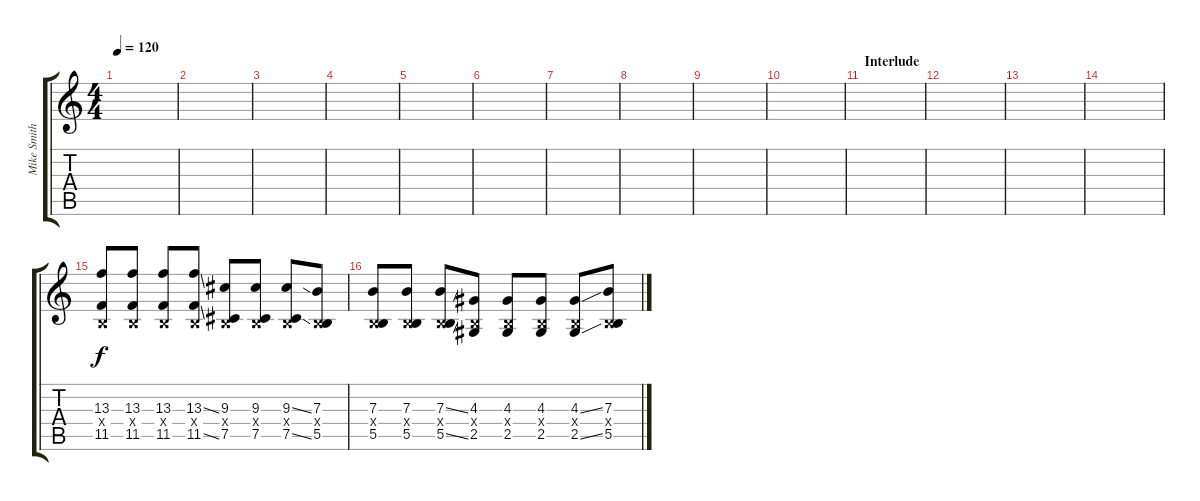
\track ("Mike Smith (Guitar)" "Mike Smith") {instrument distortionguitar}
\staff {score tabs}
\tuning (Db4 Ab3 E3 B2 Gb2 B1) {hide}
\ts (4 4)
\tempo 120
\clef g2
\ks c
|
|
|
|
|
|
|
|
|
|
\section ("" "Interlude")
|
|
|
|
(13.3 0.4{x} 11.5).8{volume 10} (13.3 0.4{x} 11.5).8 (13.3 0.4{x} 11.5).8 (13.3{ss} 0.4{x} 11.5{ss}).8 (9.3 0.4{x} 7.5).8 (9.3 0.4{x} 7.5).8 (9.3{ss} 0.4{x} 7.5{ss}).8 (7.3 0.4{x} 5.5).8 |
(7.3 0.4{x} 5.5).8 (7.3 0.4{x} 5.5).8 (7.3{ss} 0.4{x} 5.5{ss}).8 (4.3 0.4{x} 2.5).8 (4.3 0.4{x} 2.5).8 (4.3 0.4{x} 2.5).8 (4.3{ss} 0.4{x} 2.5{ss}).8 (7.3{ss} 0.4{x} 5.5{ss}).8
